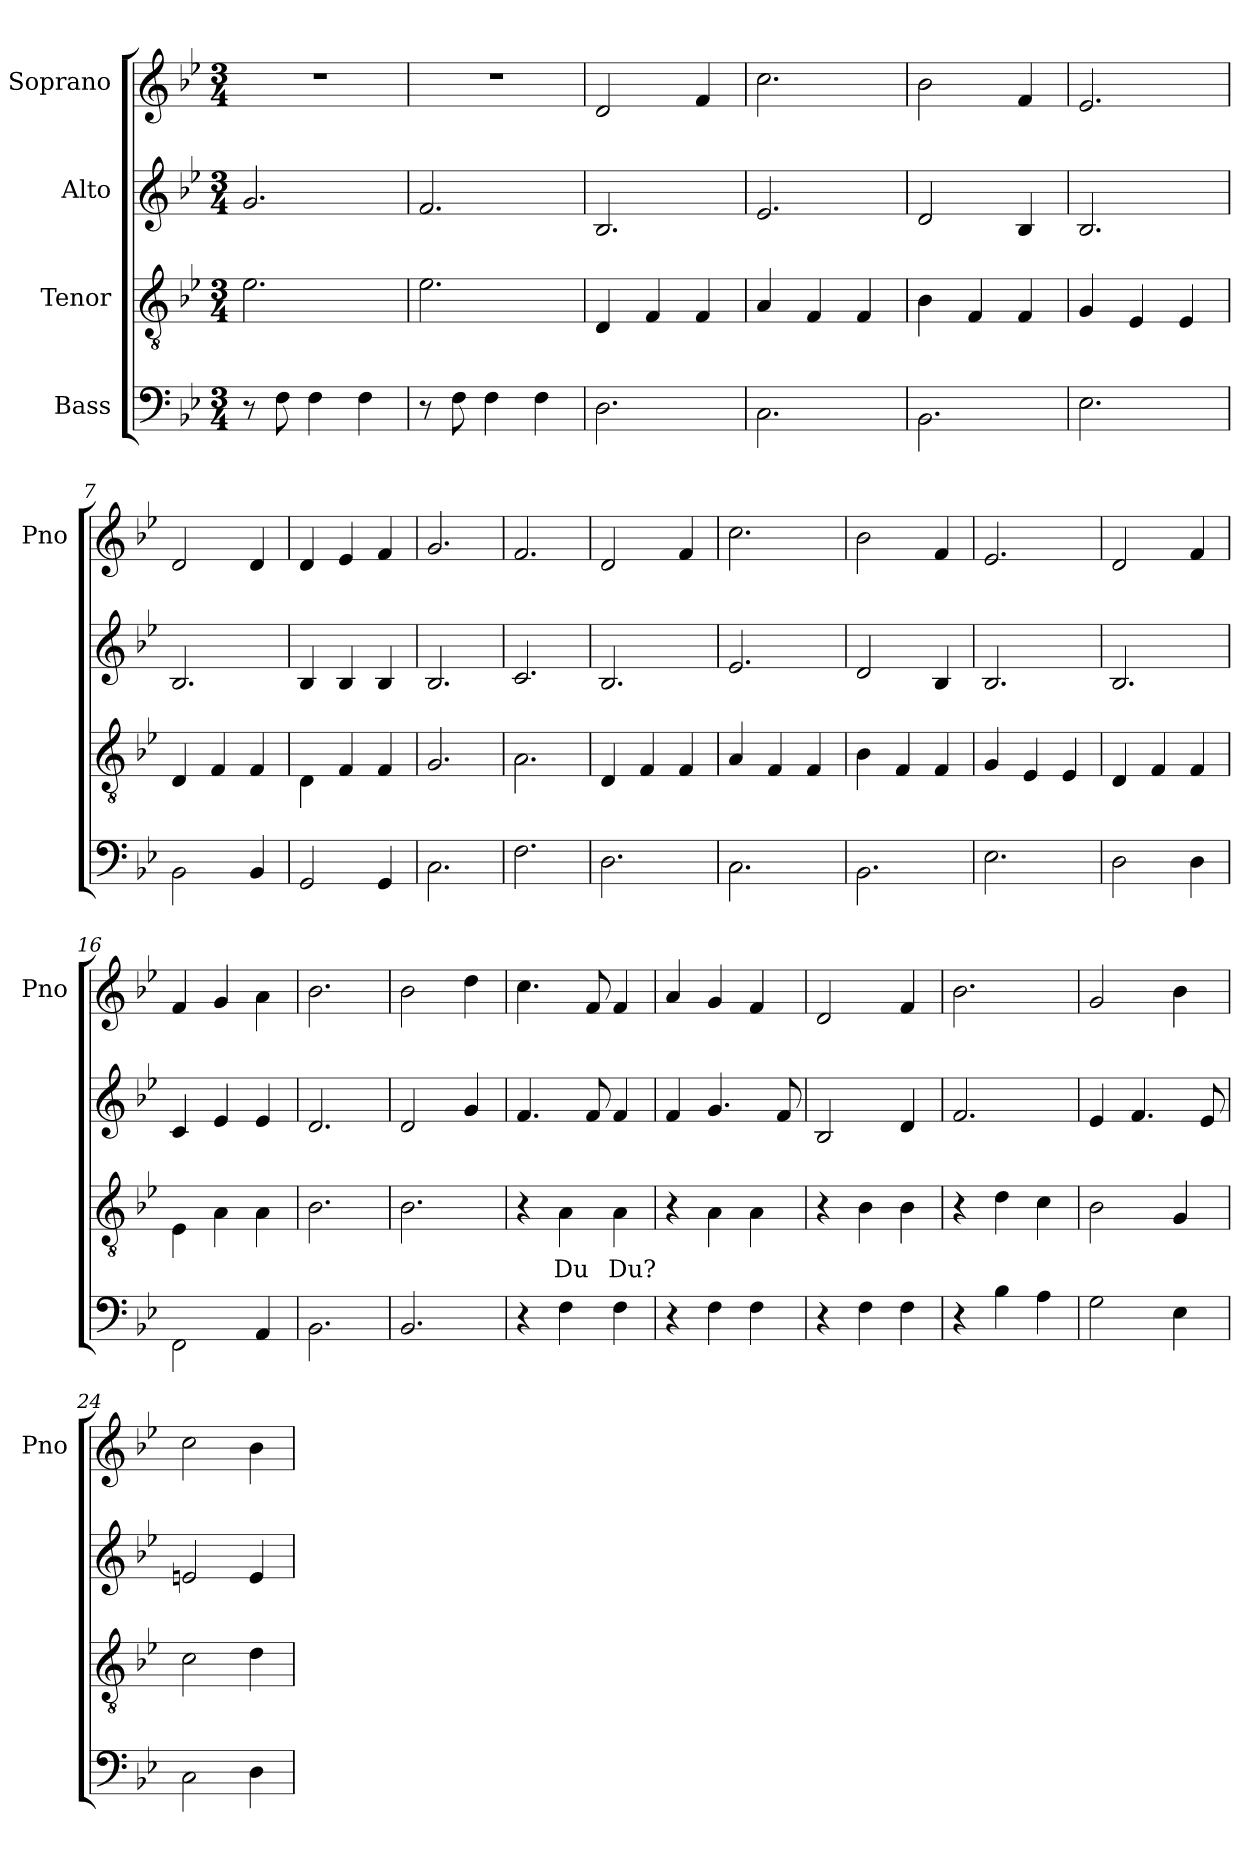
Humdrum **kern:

**kern	**kern	**text	**kern	**kern
*part4	*part3	*part3	*part2	*part1
*staff4	*staff3	*staff3	*staff2	*staff1
*I"Bass	*I"Tenor	*	*I"Alto	*I"Soprano
*	*	*	*	*I'Pno
*clefF4	*clefGv2	*	*clefG2	*clefG2
*k[b-e-]	*k[b-e-]	*	*k[b-e-]	*k[b-e-]
*M3/4	*M3/4	*	*M3/4	*M3/4
*MM115	*MM115	*	*MM115	*MM115
=1	=1	=1	=1	=1
8r	2.e-\	.	2.g/	2.r
8F\	.	.	.	.
4F\	.	.	.	.
4F\	.	.	.	.
=2	=2	=2	=2	=2
8r	2.e-\	.	2.f/	2.r
8F\	.	.	.	.
4F\	.	.	.	.
4F\	.	.	.	.
=3	=3	=3	=3	=3
2.D\	4D/	.	2.B-/	2d/
.	4F/	.	.	.
.	4F/	.	.	4f/
=4	=4	=4	=4	=4
2.C\	4A/	.	2.e-/	2.cc\
.	4F/	.	.	.
.	4F/	.	.	.
=5	=5	=5	=5	=5
2.BB-\	4B-\	.	2d/	2b-\
.	4F/	.	.	.
.	4F/	.	4B-/	4f/
=6	=6	=6	=6	=6
2.E-\	4G/	.	2.B-/	2.e-/
.	4E-/	.	.	.
.	4E-/	.	.	.
=7	=7	=7	=7	=7
2BB-\	4D/	.	2.B-/	2d/
.	4F/	.	.	.
4BB-/	4F/	.	.	4d/
=8	=8	=8	=8	=8
2GG/	4D\	.	4B-/	4d/
.	4F/	.	4B-/	4e-/
4GG/	4F/	.	4B-/	4f/
=9	=9	=9	=9	=9
2.C\	2.G/	.	2.B-/	2.g/
=10	=10	=10	=10	=10
2.F\	2.A\	.	2.c/	2.f/
=11	=11	=11	=11	=11
2.D\	4D/	.	2.B-/	2d/
.	4F/	.	.	.
.	4F/	.	.	4f/
=12	=12	=12	=12	=12
2.C\	4A/	.	2.e-/	2.cc\
.	4F/	.	.	.
.	4F/	.	.	.
=13	=13	=13	=13	=13
2.BB-\	4B-\	.	2d/	2b-\
.	4F/	.	.	.
.	4F/	.	4B-/	4f/
=14	=14	=14	=14	=14
2.E-\	4G/	.	2.B-/	2.e-/
.	4E-/	.	.	.
.	4E-/	.	.	.
=15	=15	=15	=15	=15
2D\	4D/	.	2.B-/	2d/
.	4F/	.	.	.
4D\	4F/	.	.	4f/
=16	=16	=16	=16	=16
2FF\	4E-\	.	4c/	4f/
.	4A\	.	4e-/	4g/
4AA/	4A\	.	4e-/	4a\
=17	=17	=17	=17	=17
2.BB-\	2.B-\	.	2.d/	2.b-\
=18	=18	=18	=18	=18
2.BB-/	2.B-\	.	2d/	2b-\
.	.	.	4g/	4dd\
=19	=19	=19	=19	=19
4r	4r	.	4.f/	4.cc\
!	!	!LO:LY:b	!	!
4F\	4A\	Du	.	.
.	.	.	8f/	8f/
!	!	!LO:LY:b	!	!
4F\	4A\	Du?	4f/	4f/
=20	=20	=20	=20	=20
4r	4r	.	4f/	4a/
4F\	4A\	.	4.g/	4g/
4F\	4A\	.	.	4f/
.	.	.	8f/	.
=21	=21	=21	=21	=21
4r	4r	.	2B-/	2d/
4F\	4B-\	.	.	.
4F\	4B-\	.	4d/	4f/
=22	=22	=22	=22	=22
4r	4r	.	2.f/	2.b-\
4B-\	4d\	.	.	.
4A\	4c\	.	.	.
=23	=23	=23	=23	=23
2G\	2B-\	.	4e-/	2g/
.	.	.	4.f/	.
4E-\	4G/	.	.	4b-\
.	.	.	8e-/	.
=24	=24	=24	=24	=24
2C\	2c\	.	2en/	2cc\
4D\	4d\	.	4e/	4b-\
=	=	=	=	=
*-	*-	*-	*-	*-
